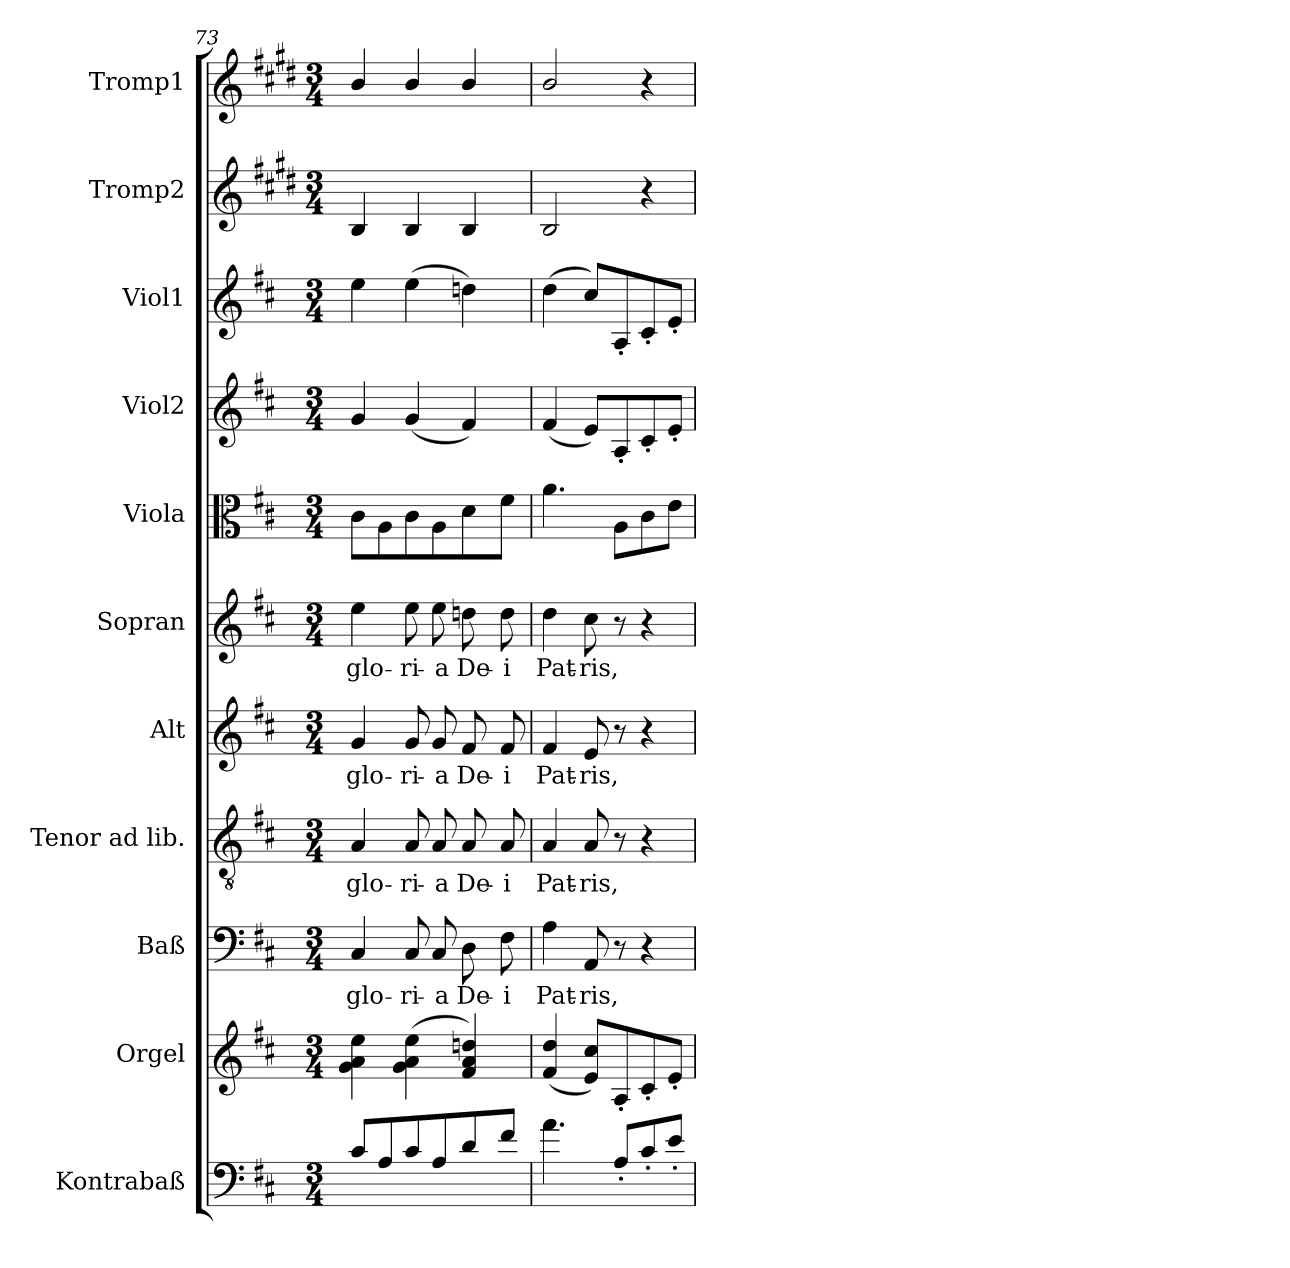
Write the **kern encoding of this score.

**kern	**kern	**kern	**text	**kern	**text	**kern	**text	**kern	**text	**kern	**kern	**kern	**kern	**kern
*part11	*part10	*part9	*part9	*part8	*part8	*part7	*part7	*part6	*part6	*part5	*part4	*part3	*part2	*part1
*staff11	*staff10	*staff9	*staff9	*staff8	*staff8	*staff7	*staff7	*staff6	*staff6	*staff5	*staff4	*staff3	*staff2	*staff1
*I"Kontrabaß	*I"Orgel	*I"Baß	*	*I"Tenor ad lib.	*	*I"Alt	*	*I"Sopran	*	*I"Viola	*I"Viol2	*I"Viol1	*I"Tromp2	*I"Tromp1
*	*	*	*	*	*	*	*	*	*	*I'Vla	*	*	*	*
*clefF4	*clefG2	*clefF4	*	*clefGv2	*	*clefG2	*	*clefG2	*	*clefC3	*clefG2	*clefG2	*clefG2	*clefG2
*ITrd7c12	*	*	*	*	*	*	*	*	*	*	*	*	*ITrd1c2	*ITrd1c2
*k[f#c#]	*k[f#c#]	*k[f#c#]	*	*k[f#c#]	*	*k[f#c#]	*	*k[f#c#]	*	*k[f#c#]	*k[f#c#]	*k[f#c#]	*k[f#c#]	*k[f#c#]
*D:	*D:	*D:	*	*D:	*	*D:	*	*D:	*	*D:	*D:	*D:	*D:	*D:
*M3/4	*M3/4	*M3/4	*	*M3/4	*	*M3/4	*	*M3/4	*	*M3/4	*M3/4	*M3/4	*M3/4	*M3/4
=73	=73	=73	=73	=73	=73	=73	=73	=73	=73	=73	=73	=73	=73	=73
!	!	!	!LO:LY:b	!	!LO:LY:b	!	!LO:LY:b	!	!LO:LY:b	!	!	!	!	!
8C#/L	4g\ 4a\ 4ee\	4C#/	glo-	4A/	glo-	4g/	glo-	4ee\	glo-	8c#\L	4g/	4ee\	4A/	4a/
8AA/	.	.	.	.	.	.	.	.	.	8A\	.	.	.	.
!	!	!	!LO:LY:b	!	!LO:LY:b	!	!LO:LY:b	!	!LO:LY:b	!	!	!	!	!
8C#/	(>4g\ 4a\ 4ee\	8C#/	-ri-	8A/	-ri-	8g/	-ri-	8ee\	-ri-	8c#\	(<4g/	(>4ee\	4A/	4a/
!	!	!	!LO:LY:b	!	!LO:LY:b	!	!LO:LY:b	!	!LO:LY:b	!	!	!	!	!
8AA/	.	8C#/	-a	8A/	-a	8g/	-a	8ee\	-a	8A\	.	.	.	.
!	!	!	!LO:LY:b	!	!LO:LY:b	!	!LO:LY:b	!	!LO:LY:b	!	!	!	!	!
8D/	4f#/ 4a/ 4ddn/)	8D\	De-	8A/	De-	8f#/	De-	8ddn\	De-	8d\	4f#/)	4ddn\)	4A/	4a/
!	!	!	!LO:LY:b	!	!LO:LY:b	!	!LO:LY:b	!	!LO:LY:b	!	!	!	!	!
8F#/J	.	8F#\	-i	8A/	-i	8f#/	-i	8dd\	-i	8f#\J	.	.	.	.
=74	=74	=74	=74	=74	=74	=74	=74	=74	=74	=74	=74	=74	=74	=74
!	!	!	!LO:LY:b	!	!LO:LY:b	!	!LO:LY:b	!	!LO:LY:b	!	!	!	!	!
4.A\	(<4f#/ 4dd/	4A\	Pat-	4A/	Pat-	4f#/	Pat-	4dd\	Pat-	4.a\	(<4f#/	(>4dd\	2A/	2a/
!	!	!	!LO:LY:b	!	!LO:LY:b	!	!LO:LY:b	!	!LO:LY:b	!	!	!	!	!
.	8e/ 8cc#/L)	8AA/	-ris,	8A/	-ris,	8e/	-ris,	8cc#\	-ris,	.	8e/L)	8cc#/L)	.	.
8AA'</L	8A'</	8r	.	8r	.	8r	.	8r	.	8A\L	8A'</	8A'</	.	.
8C#'</	8c#'</	4r	.	4r	.	4r	.	4r	.	8c#\	8c#'</	8c#'</	4r	4r
8E'</J	8e'</J	.	.	.	.	.	.	.	.	8e\J	8e'</J	8e'</J	.	.
=	=	=	=	=	=	=	=	=	=	=	=	=	=	=
*-	*-	*-	*-	*-	*-	*-	*-	*-	*-	*-	*-	*-	*-	*-
